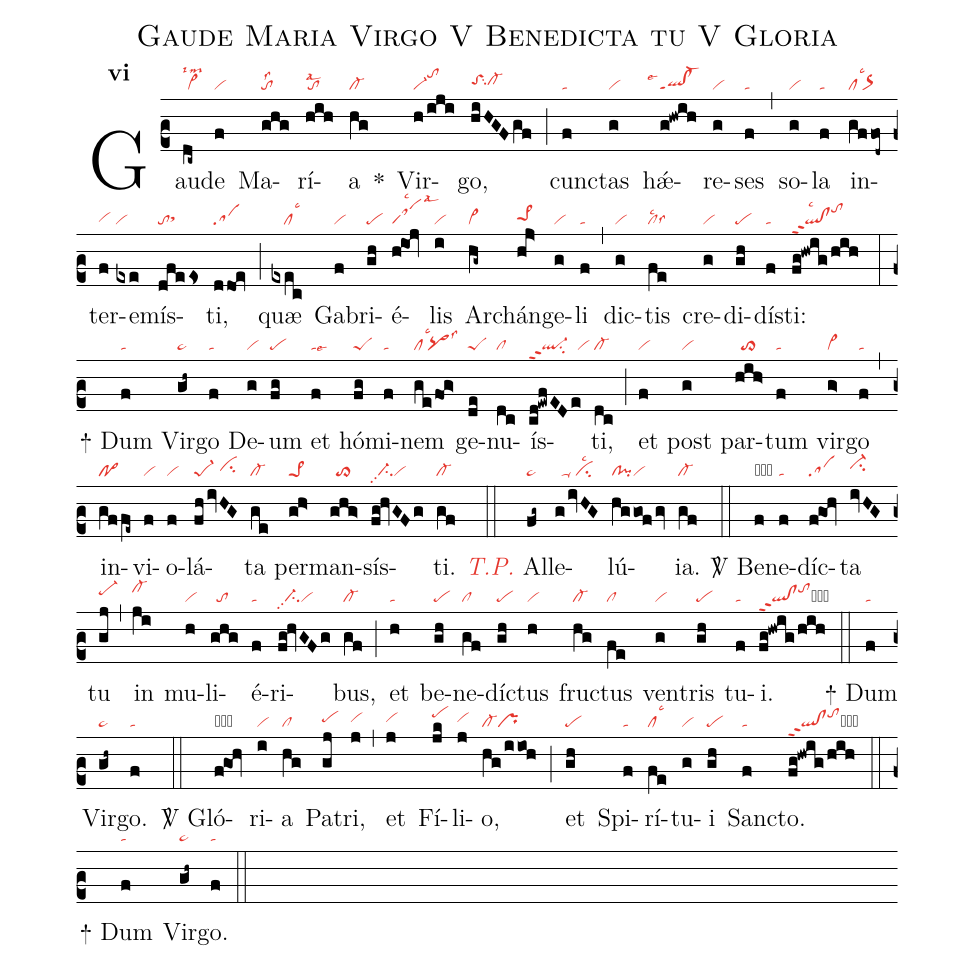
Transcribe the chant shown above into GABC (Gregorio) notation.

name:Gaude Maria Virgo V Benedicta tu V Gloria;
office-part:re;
mode:6;
nabc-lines:1;
%%
initial-style: 1;
name: Gaude Maria Virgo;
mode: 6;
office-part: Responsorium;
annotation: Resp.;
annotation: vi;
nabc-lines: 1;
%%
(c2) Gau(dc~|vi>lsim2)de(f|vi) Ma(ghg|tolss2)rí(hih|tolsal2)a(hg|cl-) <sp>*</sp>() Vir(h/iji|vi-tohk)go,(hiHGFgf|toShhsu2cl-hh) (;) cunc(f|ta)tas(g|vi) hǽ(g!hwih|````ql!cl-ppt1lse4)re(g|vi)ses(f|ta) (,) so(g|vi)la(f|ta) in(gffod~|cllsc3`or>)ter(f|vihg)e(exe|vi)mís(dfees|tosthh)ti,(ddoe|sa) (;) quæ(exec|////cllsc3) Ga(f|vi)bri(gh|pe)é(h@ioj|saMlsc2lsal3)lis(i|vi) Arch(hg~|vi>)án(hj>|pe>1hh)ge(g|vi)li(f|ta) (,) dic(g|vi)tis(fe|cllsc2lss6) cre(g|vi)di(gh|pe)dís(f|ta)ti:(fg!hwig/hih|ql!clppt2lsc2tohk) (:)
<sp>+</sp> Dum(f|ta) Vir(gh~|pe~)go(f|ta) De(g|vi)um(fg|pe) et(f|talse6) hó(fg|peS)mi(f|ta)nem(gefog>|cllsc3`pq>lss3) ge(de|peS)nu(dc|cl)ís(cd!ewfEDe|ql-ppt2su2vi)ti,(dc|cl-) (;) et(f|vi) post(g|vi) par(hih>|//to>)tum(f|ta) vir(g>|vi>)go(f|ta) (,) in(gffe~|po>)vi(f|vi)o(f|vi)lá(fh/ivHG|pe-1/cihh)ta(ge|cl-) per(gh>|pe>1)man(ghg>|//to>)sís(fg!hvGFg|//ci-pp2vi)ti.(gf|cl-) (::) <c><i>T.P.</i></c> Al(fg~|pe~)le(g/ivHG|//ta-/cilsc2)lú(hg/gofgv|cl!pivi)ia.(gf|cl-) (::)

<sp>V/</sp> Be(f|obta)ne(f|ta)díc(f@goh|sa)ta(ivHG|ci-hi) tu(gj|pe-hi) (,) in(ji|cl-hj) mu(h|vi)li(ghg|//to)é(f|ta)ri(fg!hvGFg|//ci-pp2vi)bus,(gf|cl-) (;) et(h|ta) be(gh|pe)ne(gf|cl)díc(gh|pe)tus(h|vi) fruc(hg|cl-)tus(fe|cl) ven(g|vi)tris(gh|pe) tu(f|ta)i.(fg!hwig/hih|ql!clppt2tohjcb) (::)
<sp>+</sp> Dum(f|ta) Vir(gh~|pe~)go.(f|ta) (::)

<sp>V/</sp> Gló(f@goh|obsa)ri(i|vi)a(hg|cl) Pa(gj|pehh)tri,(j|vihh) (,) et(j|vihh) Fí(jk|pehj)li(j|vihh)o,(hg/iioh|cl-pr) (;) et(gh|pe) Spi(f|ta)rí(fe|cllsc3)tu(g|vi)i(gh|pe) Sanc(f|ta)to.(fg!hwig/hih|ql!clppt2tohjcb) (::)
<sp>+</sp> Dum(f|ta) Vir(gh~|pe~)go.(f|ta) (::)
